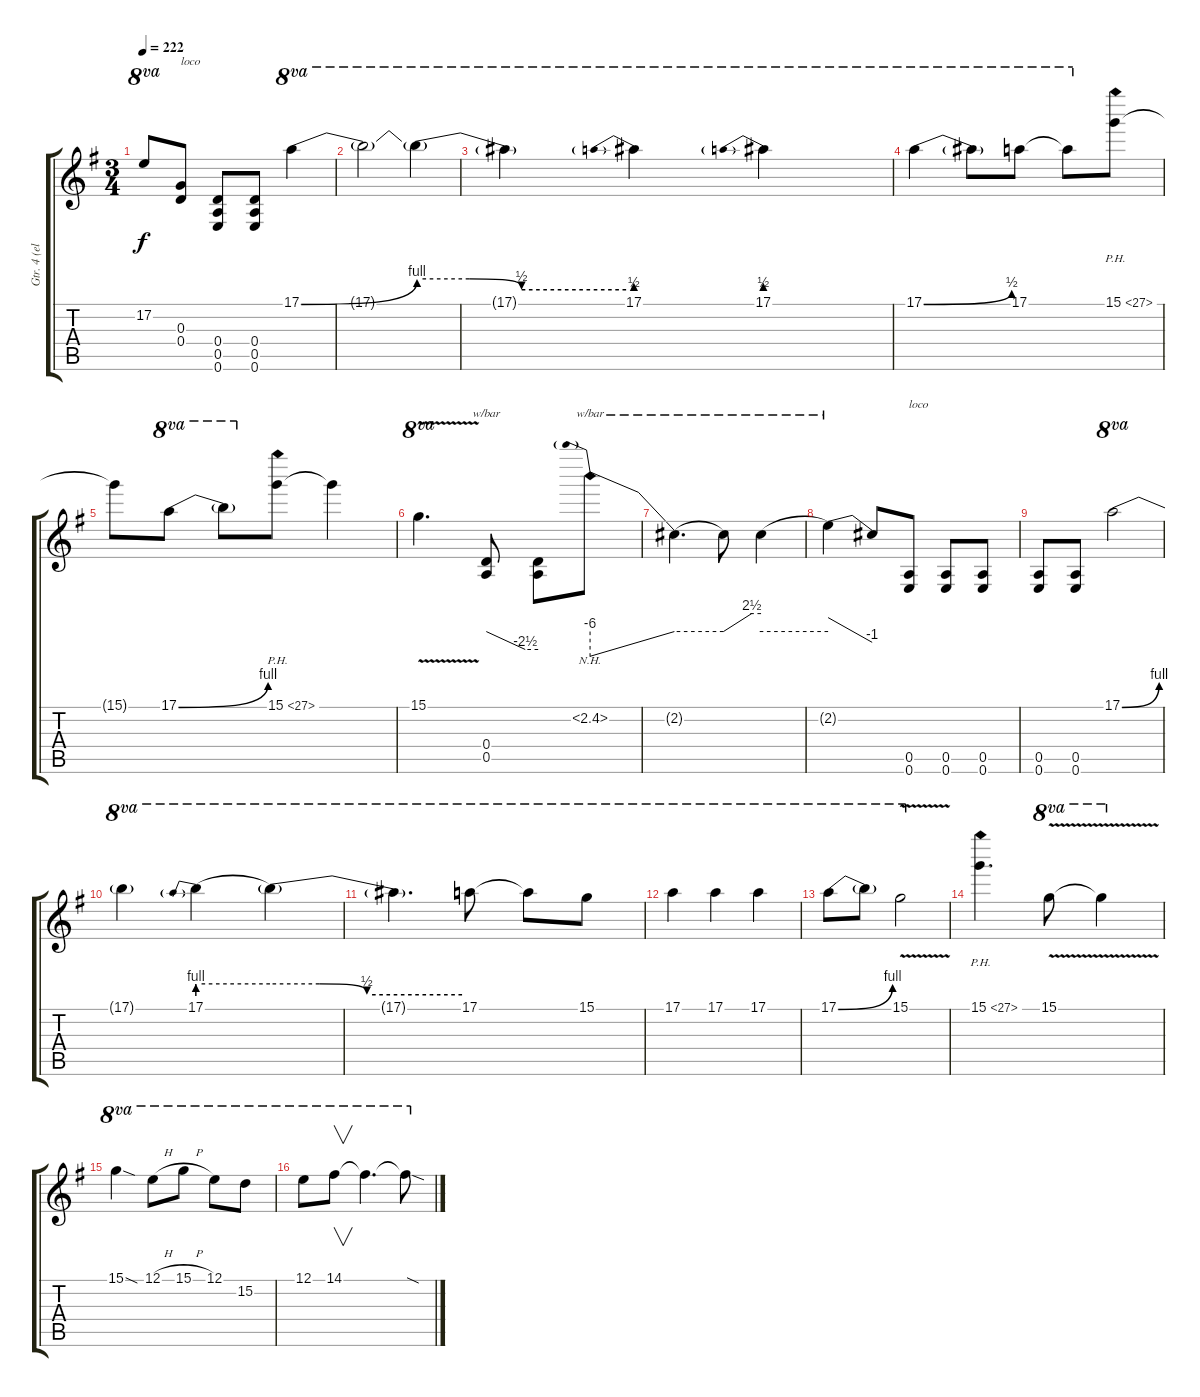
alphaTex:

\track ("Gtr. 4 (elec.)" "Gtr. 4 (el") {instrument distortionguitar}
\staff {score tabs}
\tuning (E4 B3 G3 D3 A2 E2) {hide}
\ts (3 4)
\tempo 222
\clef g2
\ks g
17.2{t}.8{ot 8va dy f} (0.3 0.4).8{txt "loco"} (0.4 0.5 0.6).8 (0.4 0.5 0.6).8 17.1{be (bend 0 0 60 4)}.4{ot 8va} |
17.1{t}.2{ot 8va} 17.1{be (custom 0 4 15 4 30 2 60 2) t}.4{ot 8va} |
17.1{t}.4{ot 8va} 17.1{be (prebend 0 2 60 2)}.4{ot 8va} 17.1{be (prebend 0 2 60 2)}.4{ot 8va} |
17.1{be (bend 0 0 60 2)}.4{ot 8va} 17.1{t}.8{ot 8va} 17.1.8{ot 8va} 17.1{t}.8{ot 8va} 15.1{ph 12}.8 |
15.1{t}.8 17.1{be (bend 0 0 60 4)}.8{ot 8va} 17.1{t}.8{ot 8va} 15.1{ph 12}.8 15.1{t}.4 |
15.1{v}.4{d ot 8va} (0.4 0.5).8{tbe (custom default 0 0 45 -10 60 -10)} (0.4{t} 0.5{t}).8 2.2{nh}.8{tbe (predivedive default 0 -24 60 0)} |
2.2{t}.4{d tbe (hold default 0 0 60 0)} 2.2{t}.8{tbe (custom default 0 0 45 10 60 10)} 2.2{t}.4{tbe (hold default 0 0 60 0)} |
2.2{t}.4{tbe (dive default 0 6 60 -4)} 2.2{t}.8 (0.5 0.6).8{txt "loco"} (0.5 0.6).8 (0.5 0.6).8 |
(0.5 0.6).8 (0.5 0.6).8 17.1{be (bend 0 0 60 4)}.2{ot 8va} |
17.1{t}.4{ot 8va} 17.1{be (prebend 0 4 60 4)}.4{ot 8va} 17.1{be (custom 0 4 15 4 30 2 60 2) t}.4{ot 8va} |
17.1{t}.4{d ot 8va} 17.1.8{ot 8va} 17.1{t}.8{ot 8va} 15.1.8{ot 8va} |
17.1.4{ot 8va} 17.1.4{ot 8va} 17.1.4{ot 8va} |
17.1{be (bend 0 0 60 4)}.8{ot 8va} 17.1{t}.8{ot 8va} 15.1{v}.2{ot 8va} |
15.1{ph 12}.4{d} 15.1{v}.8{ot 8va} 15.1{t}.4{ot 8va} |
15.1{sod}.4{ot 8va} 12.1{h}.8{ot 8va} 15.1{h}.8{ot 8va} 12.1.8{ot 8va} 15.2.8{ot 8va} |
12.1.8{ot 8va} 14.1.8{v ot 8va} 14.1{t}.4{d ot 8va} 14.1{sod t}.8{ot 8va}
